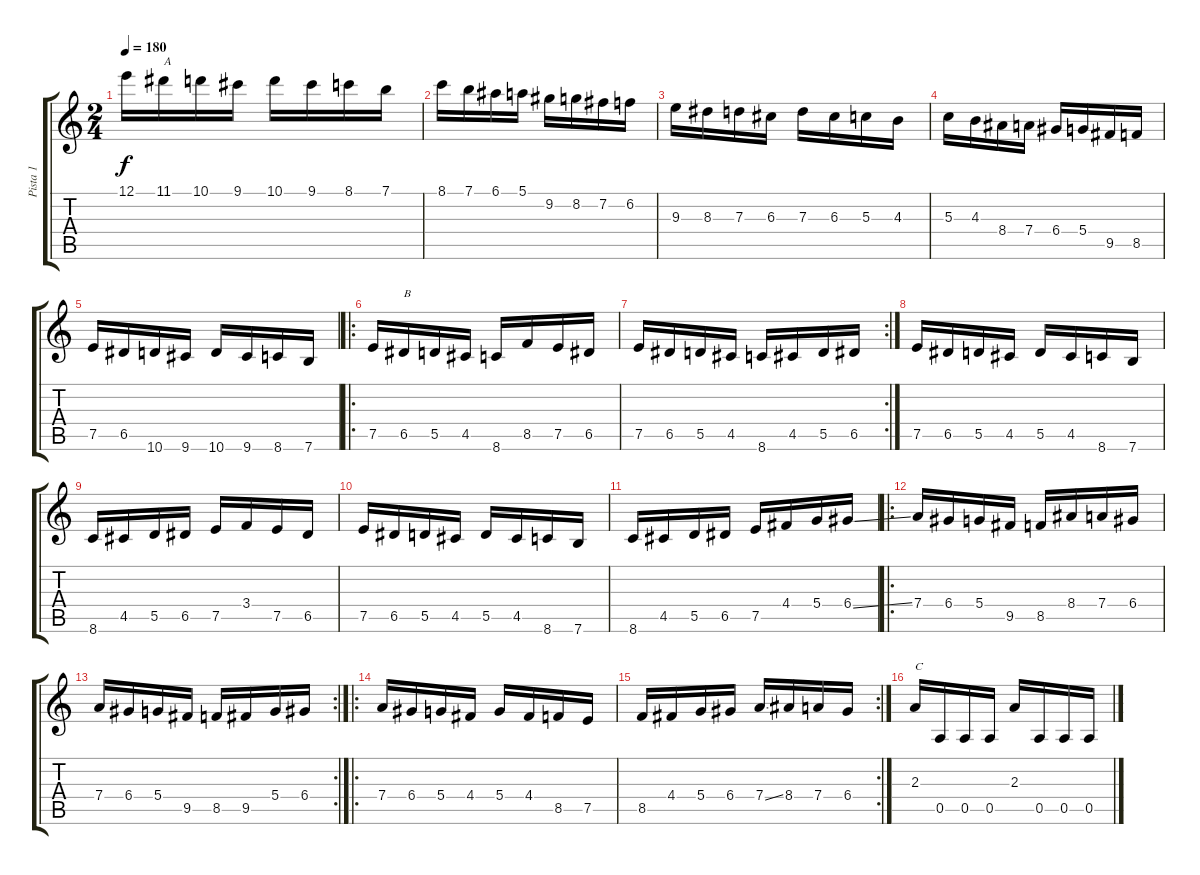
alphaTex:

\track ("Pista 1" "Pista 1") {instrument distortionguitar}
\staff {score tabs}
\tuning (E4 B3 G3 D3 A2 E2) {hide}
\ts (2 4)
\tempo 180
\clef g2
\ks c
12.1.16{dy f instrument distortionguitar} 11.1.16{txt "A"} 10.1.16 9.1.16 10.1.16 9.1.16 8.1.16 7.1.16 |
8.1.16 7.1.16 6.1.16 5.1.16 9.2.16 8.2.16 7.2.16 6.2.16 |
9.3.16 8.3.16 7.3.16 6.3.16 7.3.16 6.3.16 5.3.16 4.3.16 |
5.3.16 4.3.16 8.4.16 7.4.16 6.4.16 5.4.16 9.5.16 8.5.16 |
7.5.16 6.5.16 10.6.16 9.6.16 10.6.16 9.6.16 8.6.16 7.6.16 |
\ro
7.5.16 6.5.16{txt "B"} 5.5.16 4.5.16 8.6.16 8.5.16 7.5.16 6.5.16 |
\rc 2
7.5.16 6.5.16 5.5.16 4.5.16 8.6.16 4.5.16 5.5.16 6.5.16 |
7.5.16 6.5.16 5.5.16 4.5.16 5.5.16 4.5.16 8.6.16 7.6.16 |
8.6.16 4.5.16 5.5.16 6.5.16 7.5.16 3.4.16 7.5.16 6.5.16 |
7.5.16 6.5.16 5.5.16 4.5.16 5.5.16 4.5.16 8.6.16 7.6.16 |
8.6.16 4.5.16 5.5.16 6.5.16 7.5.16 4.4.16 5.4.16 6.4{ss}.16 |
\ro
7.4.16 6.4.16 5.4.16 9.5.16 8.5.16 8.4.16 7.4.16 6.4.16 |
\rc 2
7.4.16 6.4.16 5.4.16 9.5.16 8.5.16 9.5.16 5.4.16 6.4.16 |
\ro
7.4.16 6.4.16 5.4.16 4.4.16 5.4.16 4.4.16 8.5.16 7.5.16 |
\rc 2
8.5.16 4.4.16 5.4.16 6.4.16 7.4{ss}.16 8.4.16 7.4.16 6.4.16 |
2.3.16{txt "C"} 0.5.16 0.5.16 0.5.16 2.3.16 0.5.16 0.5.16 0.5.16
